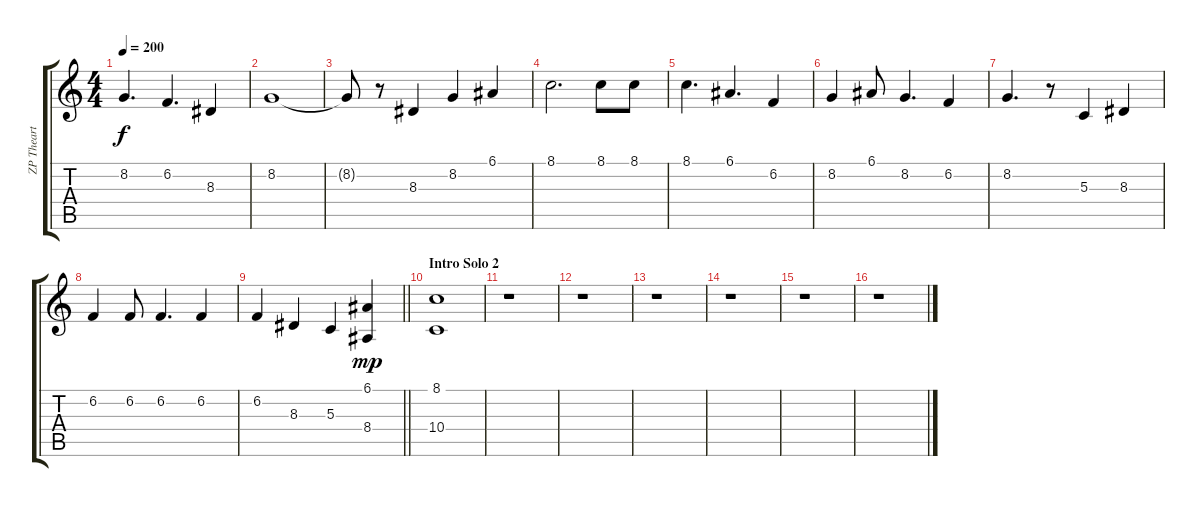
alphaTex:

\track ("ZP Theart (Vocals)" "ZP Theart ") {instrument lead2sawtooth}
\staff {score tabs}
\tuning (E4 B3 G3 D3 A2 E2) {hide}
\ts (4 4)
\tempo 200
\clef g2
\ks aminor
8.2.4{d dy f} 6.2.4{d} 8.3.4 |
8.2.1 |
8.2{t}.8 r.8 8.3.4 8.2.4 6.1.4 |
8.1.2{d} 8.1.8 8.1.8 |
8.1.4{d} 6.1.4{d} 6.2.4 |
8.2.4 6.1.8 8.2.4{d} 6.2.4 |
8.2.4{d} r.8 5.3.4 8.3.4 |
6.2.4 6.2.8 6.2.4{d} 6.2.4 |
\barLineRight lightlight
6.2.4 8.3.4 5.3.4 (6.1 8.4).4{dy mp} |
\section ("" "Intro Solo 2")
(8.1 10.4).1 |
r.1 |
r.1 |
r.1 |
r.1 |
r.1 |
r.1
